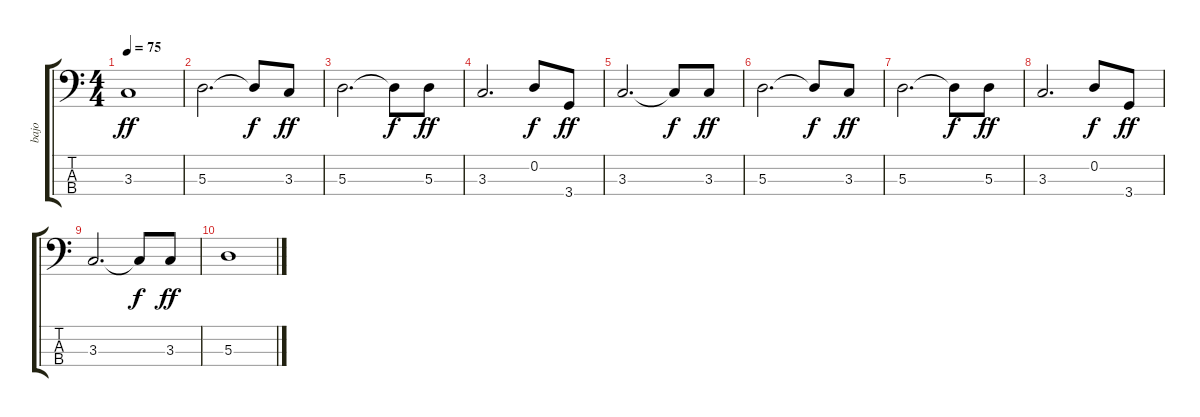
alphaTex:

\track ("bajo" "bajo") {instrument electricbassfinger}
\staff {score tabs}
\tuning (G2 D2 A1 E1) {hide}
\ts (4 4)
\tempo 75
\clef f4
\ks c
3.3.1{dy ff} |
5.3.2{d} 5.3{t}.8{dy f} 3.3.8{dy ff} |
5.3.2{d} 5.3{t}.8{dy f} 5.3.8{dy ff} |
3.3.2{d} 0.2.8{dy f} 3.4.8{dy ff} |
3.3.2{d} 3.3{t}.8{dy f} 3.3.8{dy ff} |
5.3.2{d} 5.3{t}.8{dy f} 3.3.8{dy ff} |
5.3.2{d} 5.3{t}.8{dy f} 5.3.8{dy ff} |
3.3.2{d} 0.2.8{dy f} 3.4.8{dy ff} |
3.3.2{d} 3.3{t}.8{dy f} 3.3.8{dy ff} |
5.3.1
